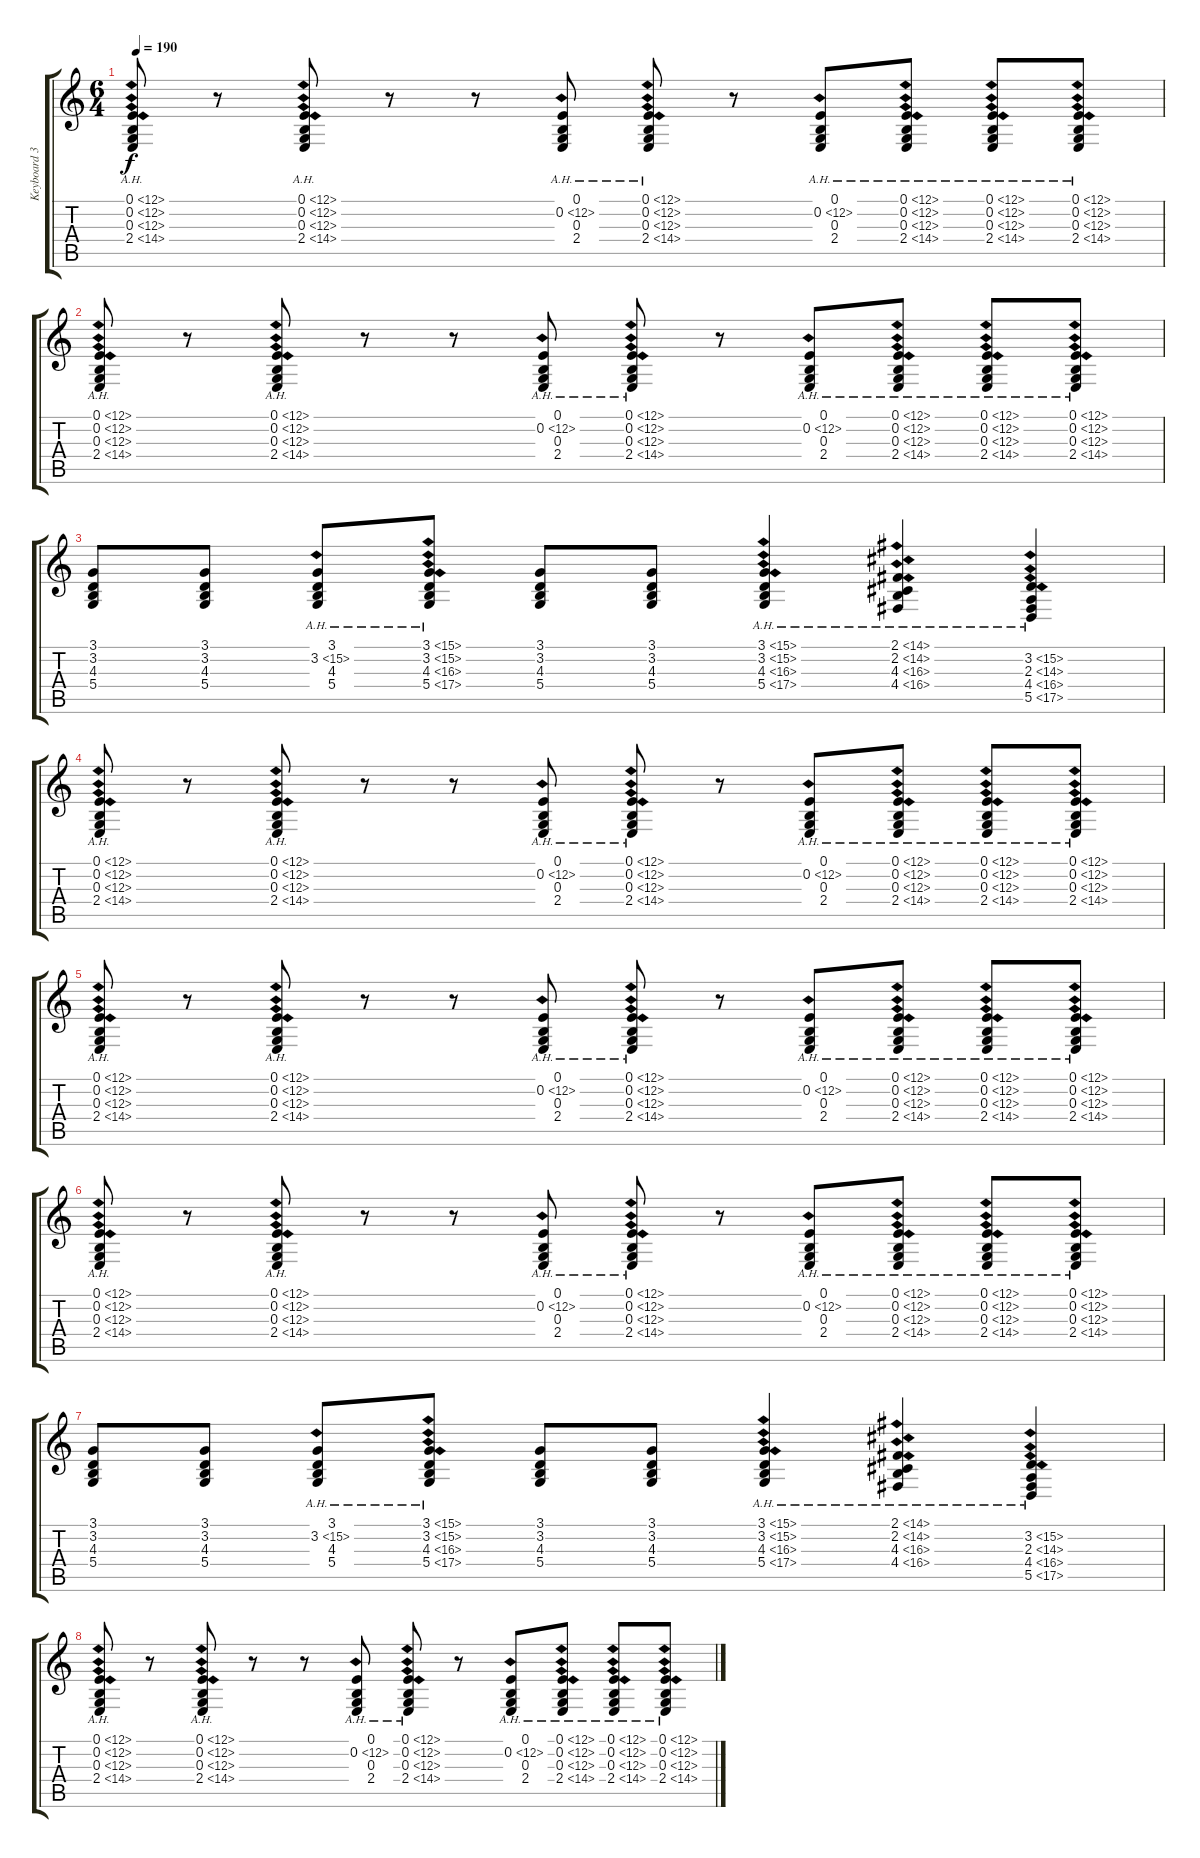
\track ("Keyboard 3" "Keyboard 3") {instrument piccolo}
\staff {score tabs}
\tuning (E4 B3 G3 D3 A2 E2) {hide}
\ts (6 4)
\tempo 190
\clef g2
\ks c
(0.1{ah 12} 0.2{ah 12} 0.3{ah 12} 2.4{ah 12}).8{dy f volume 10} r.8 (0.1{ah 12} 0.2{ah 12} 0.3{ah 12} 2.4{ah 12}).8 r.8 r.8 (0.1 0.2{ah 12} 0.3 2.4).8 (0.1{ah 12} 0.2{ah 12} 0.3{ah 12} 2.4{ah 12}).8 r.8 (0.1 0.2{ah 12} 0.3 2.4).8 (0.1{ah 12} 0.2{ah 12} 0.3{ah 12} 2.4{ah 12}).8 (0.1{ah 12} 0.2{ah 12} 0.3{ah 12} 2.4{ah 12}).8 (0.1{ah 12} 0.2{ah 12} 0.3{ah 12} 2.4{ah 12}).8 |
(0.1{ah 12} 0.2{ah 12} 0.3{ah 12} 2.4{ah 12}).8 r.8 (0.1{ah 12} 0.2{ah 12} 0.3{ah 12} 2.4{ah 12}).8 r.8 r.8 (0.1 0.2{ah 12} 0.3 2.4).8 (0.1{ah 12} 0.2{ah 12} 0.3{ah 12} 2.4{ah 12}).8 r.8 (0.1 0.2{ah 12} 0.3 2.4).8 (0.1{ah 12} 0.2{ah 12} 0.3{ah 12} 2.4{ah 12}).8 (0.1{ah 12} 0.2{ah 12} 0.3{ah 12} 2.4{ah 12}).8 (0.1{ah 12} 0.2{ah 12} 0.3{ah 12} 2.4{ah 12}).8 |
(3.1 3.2 4.3 5.4).8 (3.1 3.2 4.3 5.4).8 (3.1 3.2{ah 12} 4.3 5.4).8 (3.1{ah 12} 3.2{ah 12} 4.3{ah 12} 5.4{ah 12}).8 (3.1 3.2 4.3 5.4).8 (3.1 3.2 4.3 5.4).8 (3.1{ah 12} 3.2{ah 12} 4.3{ah 12} 5.4{ah 12}).4 (2.1{ah 12} 2.2{ah 12} 4.3{ah 12} 4.4{ah 12}).4 (3.2{ah 12} 2.3{ah 12} 4.4{ah 12} 5.5{ah 12}).4 |
(0.1{ah 12} 0.2{ah 12} 0.3{ah 12} 2.4{ah 12}).8 r.8 (0.1{ah 12} 0.2{ah 12} 0.3{ah 12} 2.4{ah 12}).8 r.8 r.8 (0.1 0.2{ah 12} 0.3 2.4).8 (0.1{ah 12} 0.2{ah 12} 0.3{ah 12} 2.4{ah 12}).8 r.8 (0.1 0.2{ah 12} 0.3 2.4).8 (0.1{ah 12} 0.2{ah 12} 0.3{ah 12} 2.4{ah 12}).8 (0.1{ah 12} 0.2{ah 12} 0.3{ah 12} 2.4{ah 12}).8 (0.1{ah 12} 0.2{ah 12} 0.3{ah 12} 2.4{ah 12}).8 |
(0.1{ah 12} 0.2{ah 12} 0.3{ah 12} 2.4{ah 12}).8 r.8 (0.1{ah 12} 0.2{ah 12} 0.3{ah 12} 2.4{ah 12}).8 r.8 r.8 (0.1 0.2{ah 12} 0.3 2.4).8 (0.1{ah 12} 0.2{ah 12} 0.3{ah 12} 2.4{ah 12}).8 r.8 (0.1 0.2{ah 12} 0.3 2.4).8 (0.1{ah 12} 0.2{ah 12} 0.3{ah 12} 2.4{ah 12}).8 (0.1{ah 12} 0.2{ah 12} 0.3{ah 12} 2.4{ah 12}).8 (0.1{ah 12} 0.2{ah 12} 0.3{ah 12} 2.4{ah 12}).8 |
(0.1{ah 12} 0.2{ah 12} 0.3{ah 12} 2.4{ah 12}).8 r.8 (0.1{ah 12} 0.2{ah 12} 0.3{ah 12} 2.4{ah 12}).8 r.8 r.8 (0.1 0.2{ah 12} 0.3 2.4).8 (0.1{ah 12} 0.2{ah 12} 0.3{ah 12} 2.4{ah 12}).8 r.8 (0.1 0.2{ah 12} 0.3 2.4).8 (0.1{ah 12} 0.2{ah 12} 0.3{ah 12} 2.4{ah 12}).8 (0.1{ah 12} 0.2{ah 12} 0.3{ah 12} 2.4{ah 12}).8 (0.1{ah 12} 0.2{ah 12} 0.3{ah 12} 2.4{ah 12}).8 |
(3.1 3.2 4.3 5.4).8 (3.1 3.2 4.3 5.4).8 (3.1 3.2{ah 12} 4.3 5.4).8 (3.1{ah 12} 3.2{ah 12} 4.3{ah 12} 5.4{ah 12}).8 (3.1 3.2 4.3 5.4).8 (3.1 3.2 4.3 5.4).8 (3.1{ah 12} 3.2{ah 12} 4.3{ah 12} 5.4{ah 12}).4 (2.1{ah 12} 2.2{ah 12} 4.3{ah 12} 4.4{ah 12}).4 (3.2{ah 12} 2.3{ah 12} 4.4{ah 12} 5.5{ah 12}).4 |
(0.1{ah 12} 0.2{ah 12} 0.3{ah 12} 2.4{ah 12}).8 r.8 (0.1{ah 12} 0.2{ah 12} 0.3{ah 12} 2.4{ah 12}).8 r.8 r.8 (0.1 0.2{ah 12} 0.3 2.4).8 (0.1{ah 12} 0.2{ah 12} 0.3{ah 12} 2.4{ah 12}).8 r.8 (0.1 0.2{ah 12} 0.3 2.4).8 (0.1{ah 12} 0.2{ah 12} 0.3{ah 12} 2.4{ah 12}).8 (0.1{ah 12} 0.2{ah 12} 0.3{ah 12} 2.4{ah 12}).8 (0.1{ah 12} 0.2{ah 12} 0.3{ah 12} 2.4{ah 12}).8
